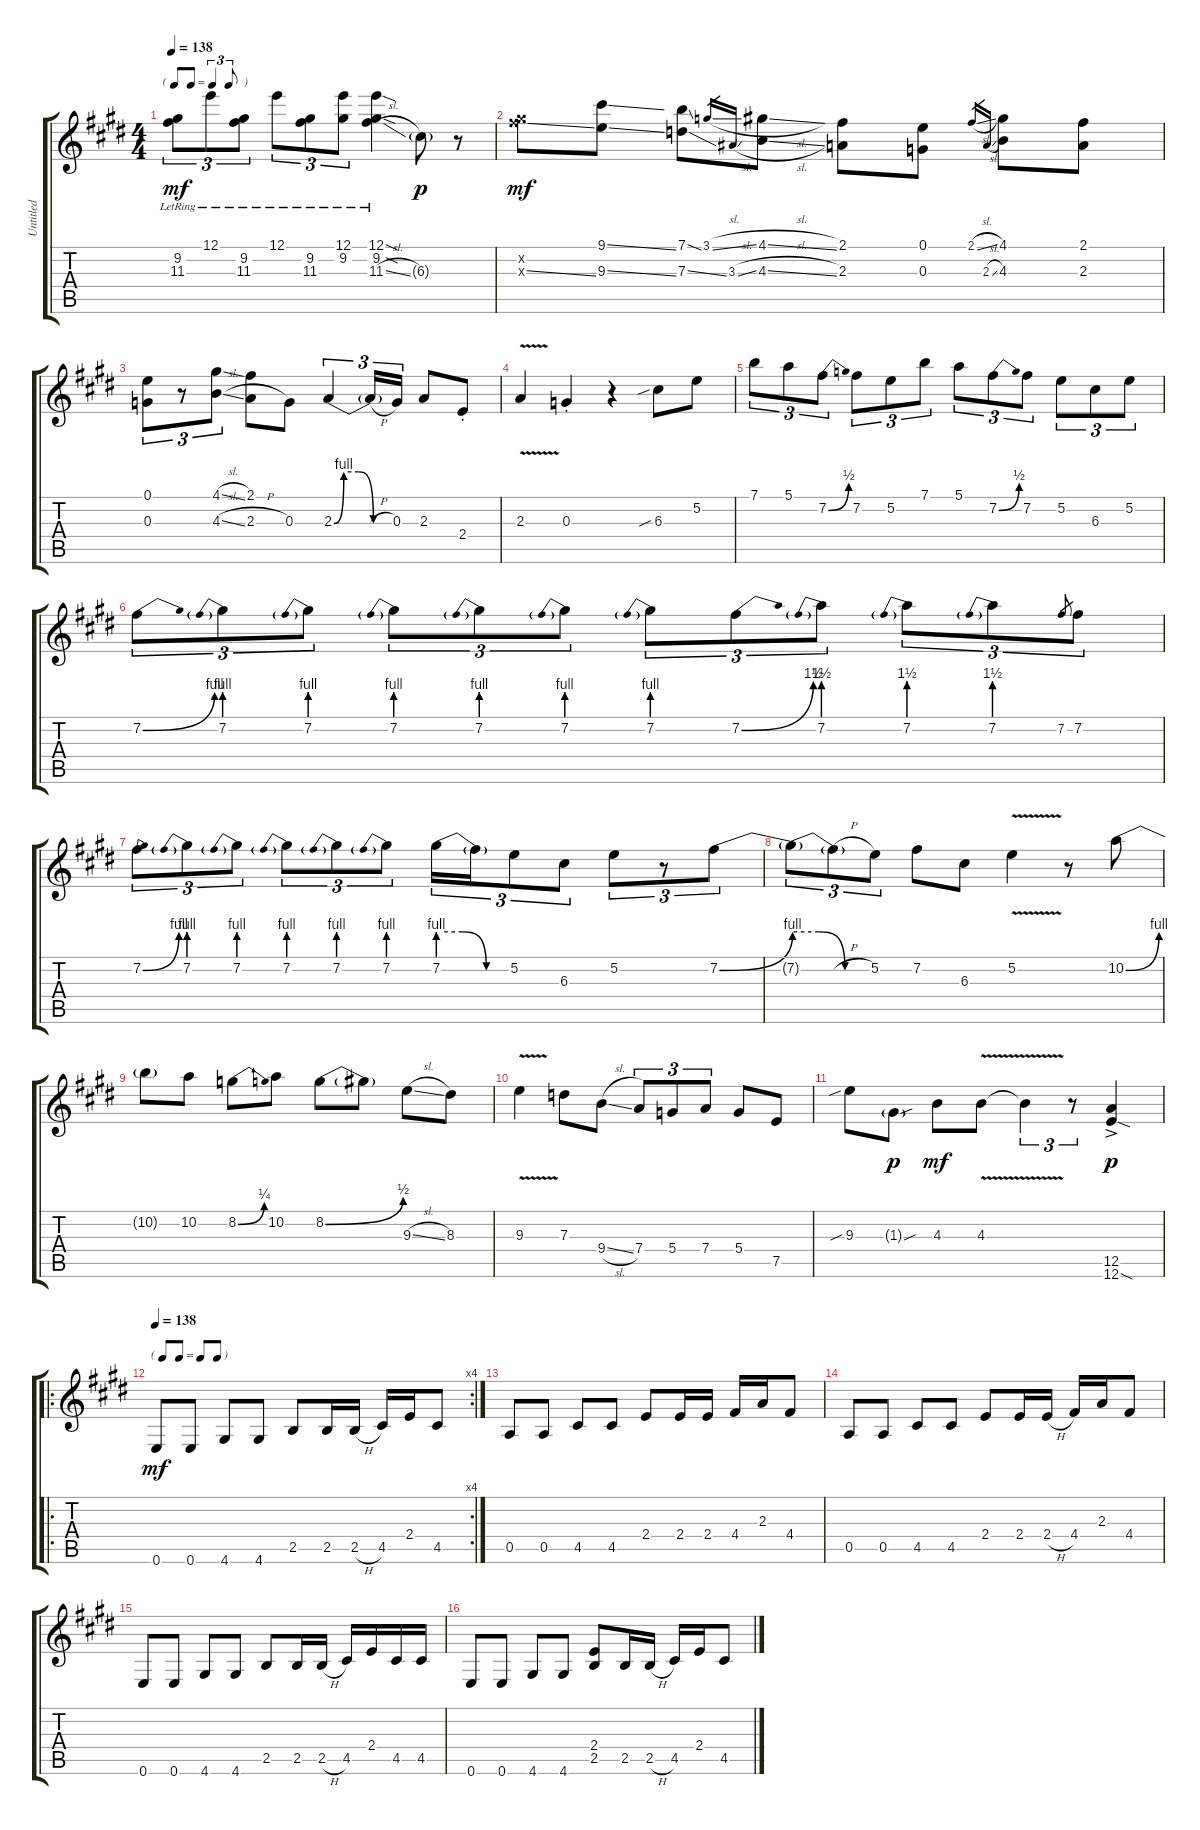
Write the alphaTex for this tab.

\track ("Untitled" "Untitled") {instrument distortionguitar}
\staff {score tabs}
\tuning (E4 B3 G3 D3 A2 E2) {hide}
\ts (4 4)
\tf triplet8th
\tempo 138
\clef g2
\ks c#minor
(9.2{lr} 11.3{lr}).8{tu (3 2) dy mf} 12.1{lr}.8{tu (3 2)} (9.2{lr} 11.3{lr}).8{tu (3 2)} 12.1{lr}.8{tu (3 2)} (9.2{lr} 11.3{lr}).8{tu (3 2)} (12.1{lr} 9.2{lr}).8{tu (3 2)} (12.1{sod lr} 9.2{sod lr} 11.3{sl lr}).4 6.3{g}.8{dy p} r.8 |
(9.2{x} 11.3{ss x}).8{dy mf} (9.1{ss} 9.3{ss}).8 (7.1{ss} 7.3{ss}).8 3.1{sl}.16{gr} 3.3{sl}.16{gr} (4.1{sl} 4.3{sl}).8 (2.1 2.3).8 (0.1 0.3).8 2.1{sl}.16{gr} 2.3{sl}.16{gr} (4.1 4.3).8 (2.1 2.3).8 |
(0.1 0.3).8{tu (3 2)} r.8{tu (3 2)} (4.1{sl} 4.3{sl}).8{tu (3 2)} (2.1 2.3{h}).8 0.3.8 2.3{be (custom 0 0 10 4 25 4 40 0 60 0)}.4{tu (3 2)} 2.3{h t}.16{tu (3 2)} 0.3.16{tu (3 2)} 2.3.8 2.4{st}.8 |
2.3{v}.4 0.3{st}.4 r.4 6.3{sib}.8 5.2.8 |
7.1.8{tu (3 2)} 5.1.8{tu (3 2)} 7.2{be (bend 0 0 60 2)}.8{tu (3 2)} 7.2.8{tu (3 2)} 5.2.8{tu (3 2)} 7.1.8{tu (3 2)} 5.1.8{tu (3 2)} 7.2{be (bend 0 0 60 2)}.8{tu (3 2)} 7.2.8{tu (3 2)} 5.2.8{tu (3 2)} 6.3.8{tu (3 2)} 5.2.8{tu (3 2)} |
7.2{be (bend 0 0 60 4)}.8{tu (3 2)} 7.2{be (prebend 0 4 60 4)}.8{tu (3 2)} 7.2{be (prebend 0 4 60 4)}.8{tu (3 2)} 7.2{be (prebend 0 4 60 4)}.8{tu (3 2)} 7.2{be (prebend 0 4 60 4)}.8{tu (3 2)} 7.2{be (prebend 0 4 60 4)}.8{tu (3 2)} 7.2{be (prebend 0 4 60 4)}.8{tu (3 2)} 7.2{be (bend 0 0 60 6)}.8{tu (3 2)} 7.2{be (prebend 0 6 60 6)}.8{tu (3 2)} 7.2{be (prebend 0 6 60 6)}.8{tu (3 2)} 7.2{be (prebend 0 6 60 6)}.8{tu (3 2)} 7.2.8{gr} 7.2.8{tu (3 2)} |
7.2{be (bend 0 0 60 4)}.8{tu (3 2)} 7.2{be (prebend 0 4 60 4)}.8{tu (3 2)} 7.2{be (prebend 0 4 60 4)}.8{tu (3 2)} 7.2{be (prebend 0 4 60 4)}.8{tu (3 2)} 7.2{be (prebend 0 4 60 4)}.8{tu (3 2)} 7.2{be (prebend 0 4 60 4)}.8{tu (3 2)} 7.2{be (custom 0 4 20 4 40 0 60 0)}.16{tu (3 2)} 7.2{t}.16{tu (3 2)} 5.2.8{tu (3 2)} 6.3.8{tu (3 2)} 5.2.8{tu (3 2)} r.8{tu (3 2)} 7.2{be (bend 0 0 60 4)}.8{tu (3 2)} |
7.2{be (custom 0 4 20 4 40 0 60 0) t}.8{tu (3 2)} 7.2{h t}.8{tu (3 2)} 5.2.8{tu (3 2)} 7.2.8 6.3.8 5.2{v}.4 r.8 10.2{be (bend 0 0 60 4)}.8 |
10.2{t}.8 10.2.8 8.2{be (bend 0 0 60 1)}.8 10.2.8 8.2{be (bend 0 0 60 2)}.8 8.2{t}.8 9.3{sl}.8 8.3.8 |
9.3{v}.4 7.3.8 9.4{sl}.8 7.4.8{tu (3 2)} 5.4.8{tu (3 2)} 7.4.8{tu (3 2)} 5.4.8 7.5.8 |
9.3{sib}.8 1.3{sou g}.8{dy p} 4.3.8{dy mf} 4.3{v}.8 4.3{t}.4{tu (3 2)} r.8{tu (3 2)} (12.5 12.6{sod ac}).4{dy p} |
\ro
\rc 4
\tf none
\tempo 138
0.6.8{dy mf} 0.6.8 4.6.8 4.6.8 2.5.8 2.5.16 2.5{h}.16 4.5.16 2.4.16 4.5.8 |
0.5.8 0.5.8 4.5.8 4.5.8 2.4.8 2.4.16 2.4.16 4.4.16 2.3.16 4.4.8 |
0.5.8 0.5.8 4.5.8 4.5.8 2.4.8 2.4.16 2.4{h}.16 4.4.16 2.3.16 4.4.8 |
0.6.8 0.6.8 4.6.8 4.6.8 2.5.8 2.5.16 2.5{h}.16 4.5.16 2.4.16 4.5.16 4.5.16 |
0.6.8 0.6.8 4.6.8 4.6.8 (2.4 2.5).8 2.5.16 2.5{h}.16 4.5.16 2.4.16 4.5.8
